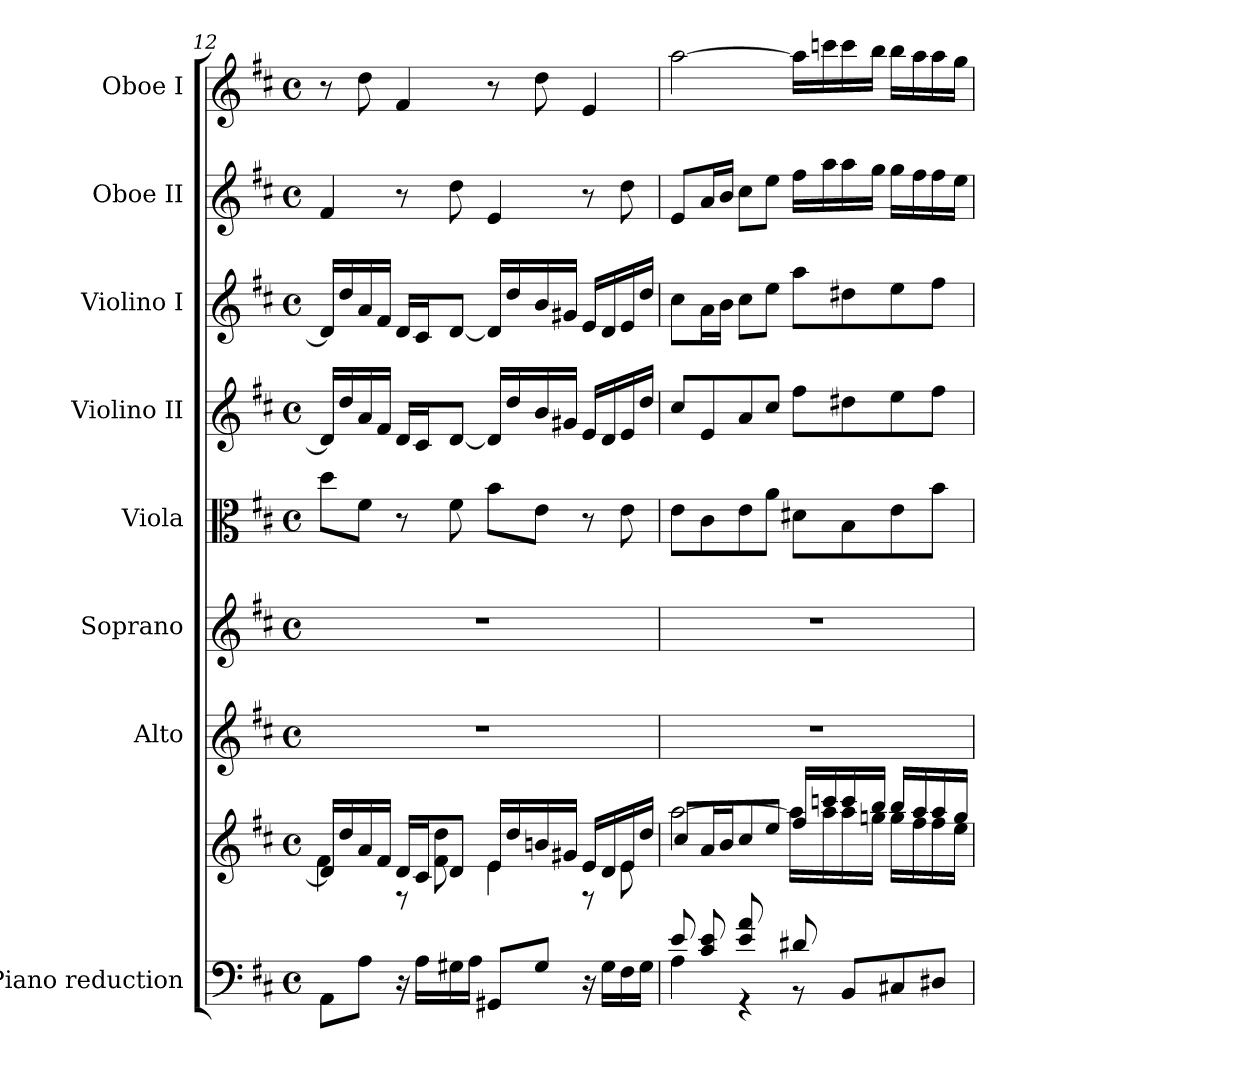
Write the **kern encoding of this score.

**kern	**kern	**kern	**kern	**kern	**kern	**kern	**kern	**kern
*part8	*part8	*part7	*part6	*part5	*part4	*part3	*part2	*part1
*staff9	*staff8	*staff7	*staff6	*staff5	*staff4	*staff3	*staff2	*staff1
*I"Piano reduction	*	*I"Alto	*I"Soprano	*I"Viola	*I"Violino II	*I"Violino I	*I"Oboe II	*I"Oboe I
*I'Pno	*	*	*	*I'Vla	*I'Vln	*I'Vln	*I'Ob	*I'Ob
*clefF4	*clefG2	*clefG2	*clefG2	*clefC3	*clefG2	*clefG2	*clefG2	*clefG2
*k[f#c#]	*k[f#c#]	*k[f#c#]	*k[f#c#]	*k[f#c#]	*k[f#c#]	*k[f#c#]	*k[f#c#]	*k[f#c#]
*M4/4	*M4/4	*M4/4	*M4/4	*M4/4	*M4/4	*M4/4	*M4/4	*M4/4
*met(c)	*met(c)	*met(c)	*met(c)	*met(c)	*met(c)	*met(c)	*met(c)	*met(c)
=12	=12	=12	=12	=12	=12	=12	=12	=12
*	*^	*	*	*	*	*	*	*
8AA\L	16d/LL]	4f#\	1r	1r	8dd\L	16d/LL]	16d/LL]	4f#/	8r
.	16dd/	.	.	.	.	16dd/	16dd/	.	.
8A\J	16a/	.	.	.	8f#\J	16a/	16a/	.	8dd\
.	16f#/JJ	.	.	.	.	16f#/JJ	16f#/JJ	.	.
16r	16d/LL	8r	.	.	8r	16d/LL	16d/LL	8r	4f#/
16A\LL	16c#/J	.	.	.	.	16c#/J	16c#/J	.	.
16G#X\	8d/J	8f#\ 8dd\	.	.	8f#\	[8d/J	[8d/J	8dd\	.
16A\JJ	.	.	.	.	.	.	.	.	.
8GG#X/L	16e/LL	4e\	.	.	8b\L	16d/LL]	16d/LL]	4e/	8r
.	16dd/	.	.	.	.	16dd/	16dd/	.	.
8G#/J	16bn/	.	.	.	8e\J	16b/	16b/	.	8dd\
.	16g#X/JJ	.	.	.	.	16g#X/JJ	16g#X/JJ	.	.
16r	16e/LL	8r	.	.	8r	16e/LL	16e/LL	8r	4e/
16G#\LL	16d/	.	.	.	.	16d/	16d/	.	.
16F#\	16e/	8e\	.	.	8e\	16e/	16e/	8dd\	.
16G#\JJ	16dd/JJ	.	.	.	.	16dd/JJ	16dd/JJ	.	.
!!LO:LB:g=z
=13	=13	=13	=13	=13	=13	=13	=13	=13	=13
*^	*	*^	*	*	*	*	*	*	*
8e/L	4A\	[2aa\	8cc#/L	4.ryy	1r	1r	8e\L	8cc#/L	8cc#\L	8e/L	[2aa\
8c#/ 8e/	.	.	16a/L	.	.	.	8c#\	8e/	16a\L	16a/L	.
.	.	.	16b/J	.	.	.	.	.	16b\JJ	16b/JJ	.
8e/ 8a/	4r	.	8cc#/	.	.	.	8e\	8a/	8cc#\L	8cc#\L	.
8ryy	.	.	8ee/J	8a\ 8cc#\J	.	.	8a\J	8cc#/J	8ee\J	8ee\J	.
8d#X/L	8r	16ff#/LL	16aa\LL]	8ryy	.	.	8d#X\L	8ff#\L	8aa\L	16ff#\LL	16aa\LL]
.	.	16cccn/	16aa\	.	.	.	.	.	.	16aa\	16cccn\
4.ryy	8BB/L	16ccc/	16aa\	8dd#X\	.	.	8B\	8dd#X\	8dd#X\	16aa\	16ccc\
.	.	16bb/JJ	16ggn\JJ	.	.	.	.	.	.	16gg\JJ	16bb\JJ
.	8C#X/	16bb/LL	16gg\LL	8ee\	.	.	8e\	8ee\	8ee\	16gg\LL	16bb\LL
.	.	16aa/	16ff#\	.	.	.	.	.	.	16ff#\	16aa\
.	8D#X/J	16aa/	16ff#\	8b\J	.	.	8b\J	8ff#\J	8ff#\J	16ff#\	16aa\
.	.	16gg/JJ	16ee\JJ	.	.	.	.	.	.	16ee\JJ	16gg\JJ
*v	*v	*	*	*	*	*	*	*	*	*	*
*	*v	*v	*v	*	*	*	*	*	*	*
=	=	=	=	=	=	=	=	=
*-	*-	*-	*-	*-	*-	*-	*-	*-
